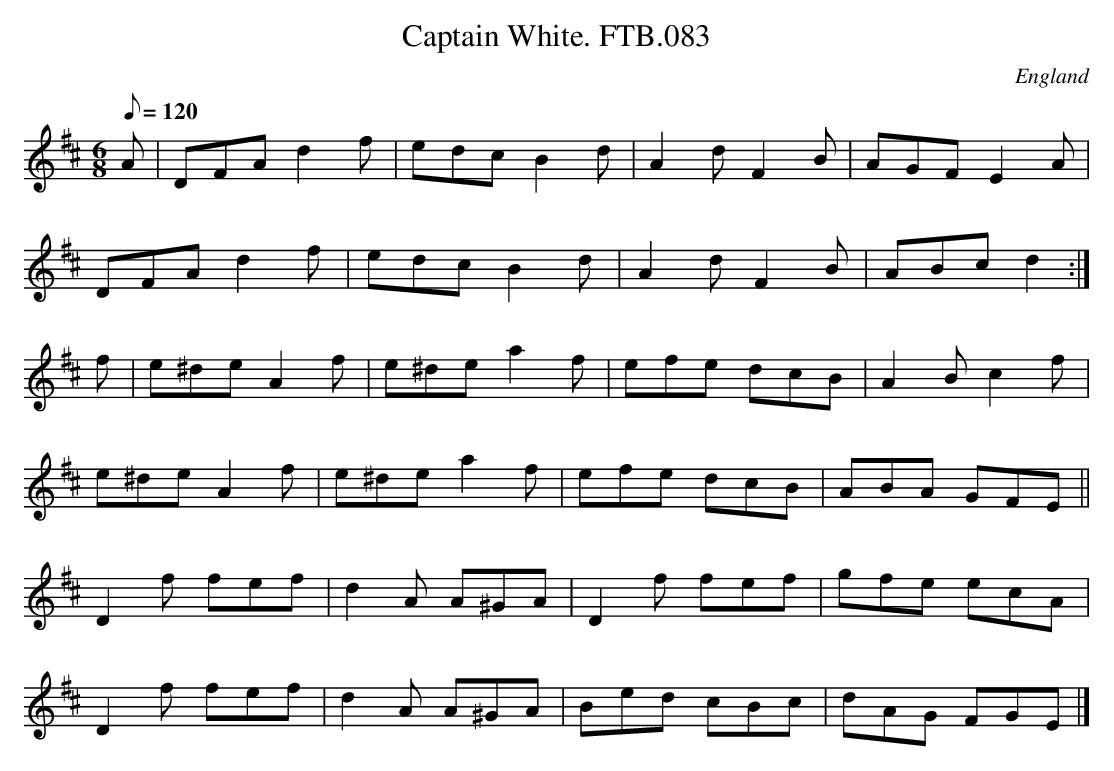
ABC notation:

X:1
T:Captain White. FTB.083
M:6/8
Q:120
O:England
K:D
A|DFAd2f|edcB2d|A2dF2B|AGFE2A|
DFAd2f|edcB2d|A2dF2B|ABcd2:|
f|e^deA2f|e^dea2f|efe dcB|A2Bc2f|
e^deA2f|e^dea2f|efe dcB|ABA GFE||
D2f fef|d2A A^GA|D2f fef|gfe ecA|
D2f fef|d2A A^GA|Bed cBc|dAG FGE|]
